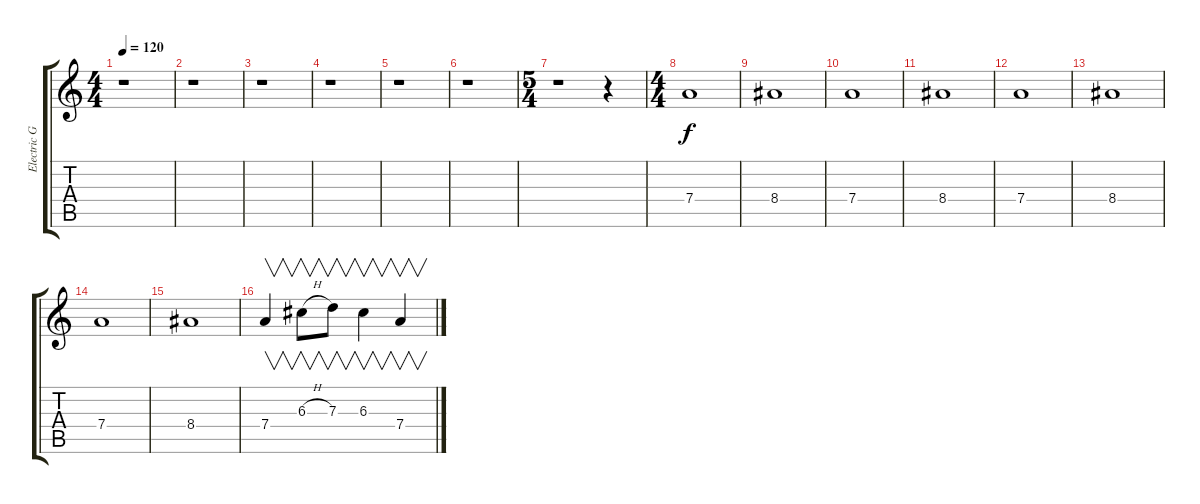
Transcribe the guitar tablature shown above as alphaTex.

\track ("Electric Guitar" "Electric G") {instrument distortionguitar}
\staff {score tabs}
\tuning (E4 B3 G3 D3 A2 E2) {hide}
\ts (4 4)
\tempo 120
\clef g2
\ks c
r.1{dy f} |
r.1 |
r.1 |
r.1 |
r.1 |
r.1 |
\ts (5 4)
r.1 r.4 |
\ts (4 4)
7.4.1 |
8.4.1 |
7.4.1 |
8.4.1 |
7.4.1 |
8.4.1 |
7.4.1 |
8.4.1 |
7.4.4{v} 6.3{h}.8{v} 7.3.8{v} 6.3.4{v} 7.4.4{v}
